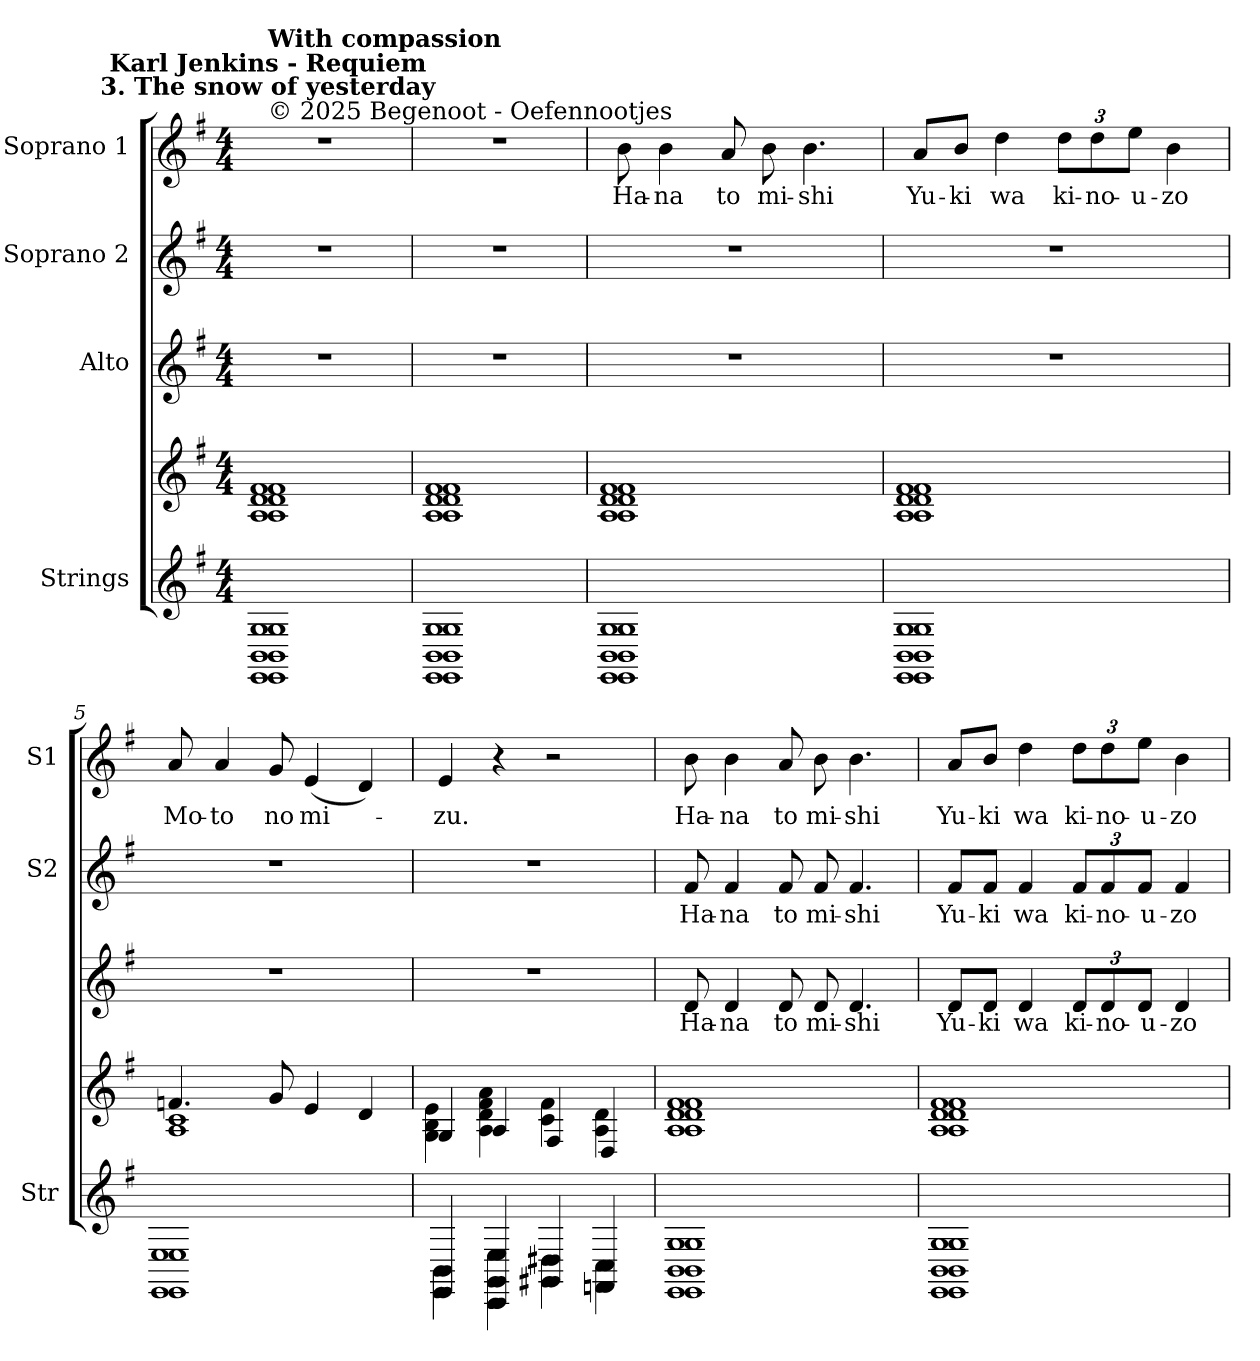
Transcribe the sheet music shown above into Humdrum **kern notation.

**kern	**kern	**kern	**text	**kern	**text	**kern	**text
*part4	*part4	*part3	*part3	*part2	*part2	*part1	*part1
*staff5	*staff4	*staff3	*staff3	*staff2	*staff2	*staff1	*staff1
*I"Strings	*	*I"Alto	*	*I"Soprano 2	*	*I"Soprano 1	*
*I'Str	*	*	*	*I'S2	*	*I'S1	*
*clefG2	*clefG2	*clefG2	*	*clefG2	*	*clefG2	*
*k[f#]	*k[f#]	*k[f#]	*	*k[f#]	*	*k[f#]	*
*G:	*G:	*G:	*	*G:	*	*G:	*
*M4/4	*M4/4	*M4/4	*	*M4/4	*	*M4/4	*
*MM48	*MM48	*MM48	*	*MM48	*	*MM48	*
=1	=1	=1	=1	=1	=1	=1	=1
*^	*^	*	*	*	*	*	*
!	!	!	!	!	!	!	!	!LO:TX:a:t=© 2025 Begenoot  -  Oefennootjes	!
!	!	!	!	!	!	!	!	!LO:TX:a:B:cj:t=Karl Jenkins - Requiem\n3. The snow of yesterday	!
!	!	!	!	!	!	!	!	!LO:TX:a:B:t=With compassion	!
1EE/ 1BB/ 1G/	1EE\ 1BB\ 1G\	1A/ 1d/ 1f#/	1A\ 1d\ 1f#\	1r	.	1r	.	1r	.
=2	=2	=2	=2	=2	=2	=2	=2	=2	=2
1EE/ 1BB/ 1G/	1EE\ 1BB\ 1G\	1A/ 1d/ 1f#/	1A\ 1d\ 1f#\	1r	.	1r	.	1r	.
=3	=3	=3	=3	=3	=3	=3	=3	=3	=3
!	!	!	!	!	!	!	!	!	!LO:LY:b
1EE/ 1BB/ 1G/	1EE\ 1BB\ 1G\	1A/ 1d/ 1f#/	1A\ 1d\ 1f#\	1r	.	1r	.	8b	Ha-
!	!	!	!	!	!	!	!	!	!LO:LY:b
.	.	.	.	.	.	.	.	4b	-na
!	!	!	!	!	!	!	!	!	!LO:LY:b
.	.	.	.	.	.	.	.	8a	to
!	!	!	!	!	!	!	!	!	!LO:LY:b
.	.	.	.	.	.	.	.	8b	mi-
!	!	!	!	!	!	!	!	!	!LO:LY:b
.	.	.	.	.	.	.	.	4.b	-shi
=4	=4	=4	=4	=4	=4	=4	=4	=4	=4
!	!	!	!	!	!	!	!	!	!LO:LY:b
1EE/ 1BB/ 1G/	1EE\ 1BB\ 1G\	1A/ 1d/ 1f#/	1A\ 1d\ 1f#\	1r	.	1r	.	8aL	Yu-
!	!	!	!	!	!	!	!	!	!LO:LY:b
.	.	.	.	.	.	.	.	8bJ	-ki
!	!	!	!	!	!	!	!	!	!LO:LY:b
.	.	.	.	.	.	.	.	4dd	wa
!	!	!	!	!	!	!	!	!	!LO:LY:b
.	.	.	.	.	.	.	.	12ddL	ki-
!	!	!	!	!	!	!	!	!	!LO:LY:b
.	.	.	.	.	.	.	.	12dd	-no-
!	!	!	!	!	!	!	!	!	!LO:LY:b
.	.	.	.	.	.	.	.	12eeJ	-u-
!	!	!	!	!	!	!	!	!	!LO:LY:b
.	.	.	.	.	.	.	.	4b	-zo
!!LO:LB:g=z
=5	=5	=5	=5	=5	=5	=5	=5	=5	=5
!	!	!	!	!	!	!	!	!	!LO:LY:b
1EE/ 1E/	1EE\ 1E\	4.fn/	1A\ 1c\	1r	.	1r	.	8a	Mo-
!	!	!	!	!	!	!	!	!	!LO:LY:b
.	.	.	.	.	.	.	.	4a	-to
!	!	!	!	!	!	!	!	!	!LO:LY:b
.	.	8g/	.	.	.	.	.	8g	no
!	!	!	!	!	!	!	!	!	!LO:LY:b
.	.	4e/	.	.	.	.	.	(<4e	mi-
.	.	4d/	.	.	.	.	.	4d)	.
=6	=6	=6	=6	=6	=6	=6	=6	=6	=6
!	!	!	!	!	!	!	!	!	!LO:LY:b
4EE/ 4BB/	4EE\ 4BB\	4G/	4G\ 4B\ 4e\	1r	.	1r	.	4e	-zu.
4CC/ 4GG/ 4E/	4CC\ 4GG\ 4E\	4A/	4A\ 4d\ 4f#\ 4a\	.	.	.	.	4r	.
4GG#X/ 4D#X/	4GG#X\ 4D#X\	4F#/	4c\ 4f#\	.	.	.	.	2r	.
4FFn/ 4C/	4FFn\ 4C\	4D/	4A\ 4d\	.	.	.	.	.	.
=7	=7	=7	=7	=7	=7	=7	=7	=7	=7
!	!	!	!	!	!LO:LY:b	!	!LO:LY:b	!	!LO:LY:b
1EE/ 1BB/ 1G/	1EE\ 1BB\ 1G\	1A/ 1d/ 1f#/	1A\ 1d\ 1f#\	8d	Ha-	8f#	Ha-	8b	Ha-
!	!	!	!	!	!LO:LY:b	!	!LO:LY:b	!	!LO:LY:b
.	.	.	.	4d	-na	4f#	-na	4b	-na
!	!	!	!	!	!LO:LY:b	!	!LO:LY:b	!	!LO:LY:b
.	.	.	.	8d	to	8f#	to	8a	to
!	!	!	!	!	!LO:LY:b	!	!LO:LY:b	!	!LO:LY:b
.	.	.	.	8d	mi-	8f#	mi-	8b	mi-
!	!	!	!	!	!LO:LY:b	!	!LO:LY:b	!	!LO:LY:b
.	.	.	.	4.d	-shi	4.f#	-shi	4.b	-shi
=8	=8	=8	=8	=8	=8	=8	=8	=8	=8
!	!	!	!	!	!LO:LY:b	!	!LO:LY:b	!	!LO:LY:b
1EE/ 1BB/ 1G/	1EE\ 1BB\ 1G\	1A/ 1d/ 1f#/	1A\ 1d\ 1f#\	8dL	Yu-	8f#L	Yu-	8aL	Yu-
!	!	!	!	!	!LO:LY:b	!	!LO:LY:b	!	!LO:LY:b
.	.	.	.	8dJ	-ki	8f#J	-ki	8bJ	-ki
!	!	!	!	!	!LO:LY:b	!	!LO:LY:b	!	!LO:LY:b
.	.	.	.	4d	wa	4f#	wa	4dd	wa
!	!	!	!	!	!LO:LY:b	!	!LO:LY:b	!	!LO:LY:b
.	.	.	.	12dL	ki-	12f#L	ki-	12ddL	ki-
!	!	!	!	!	!LO:LY:b	!	!LO:LY:b	!	!LO:LY:b
.	.	.	.	12d	-no-	12f#	-no-	12dd	-no-
!	!	!	!	!	!LO:LY:b	!	!LO:LY:b	!	!LO:LY:b
.	.	.	.	12dJ	-u-	12f#J	-u-	12eeJ	-u-
!	!	!	!	!	!LO:LY:b	!	!LO:LY:b	!	!LO:LY:b
.	.	.	.	4d	-zo	4f#	-zo	4b	-zo
*v	*v	*	*	*	*	*	*	*	*
*	*v	*v	*	*	*	*	*	*
=	=	=	=	=	=	=	=
*-	*-	*-	*-	*-	*-	*-	*-
